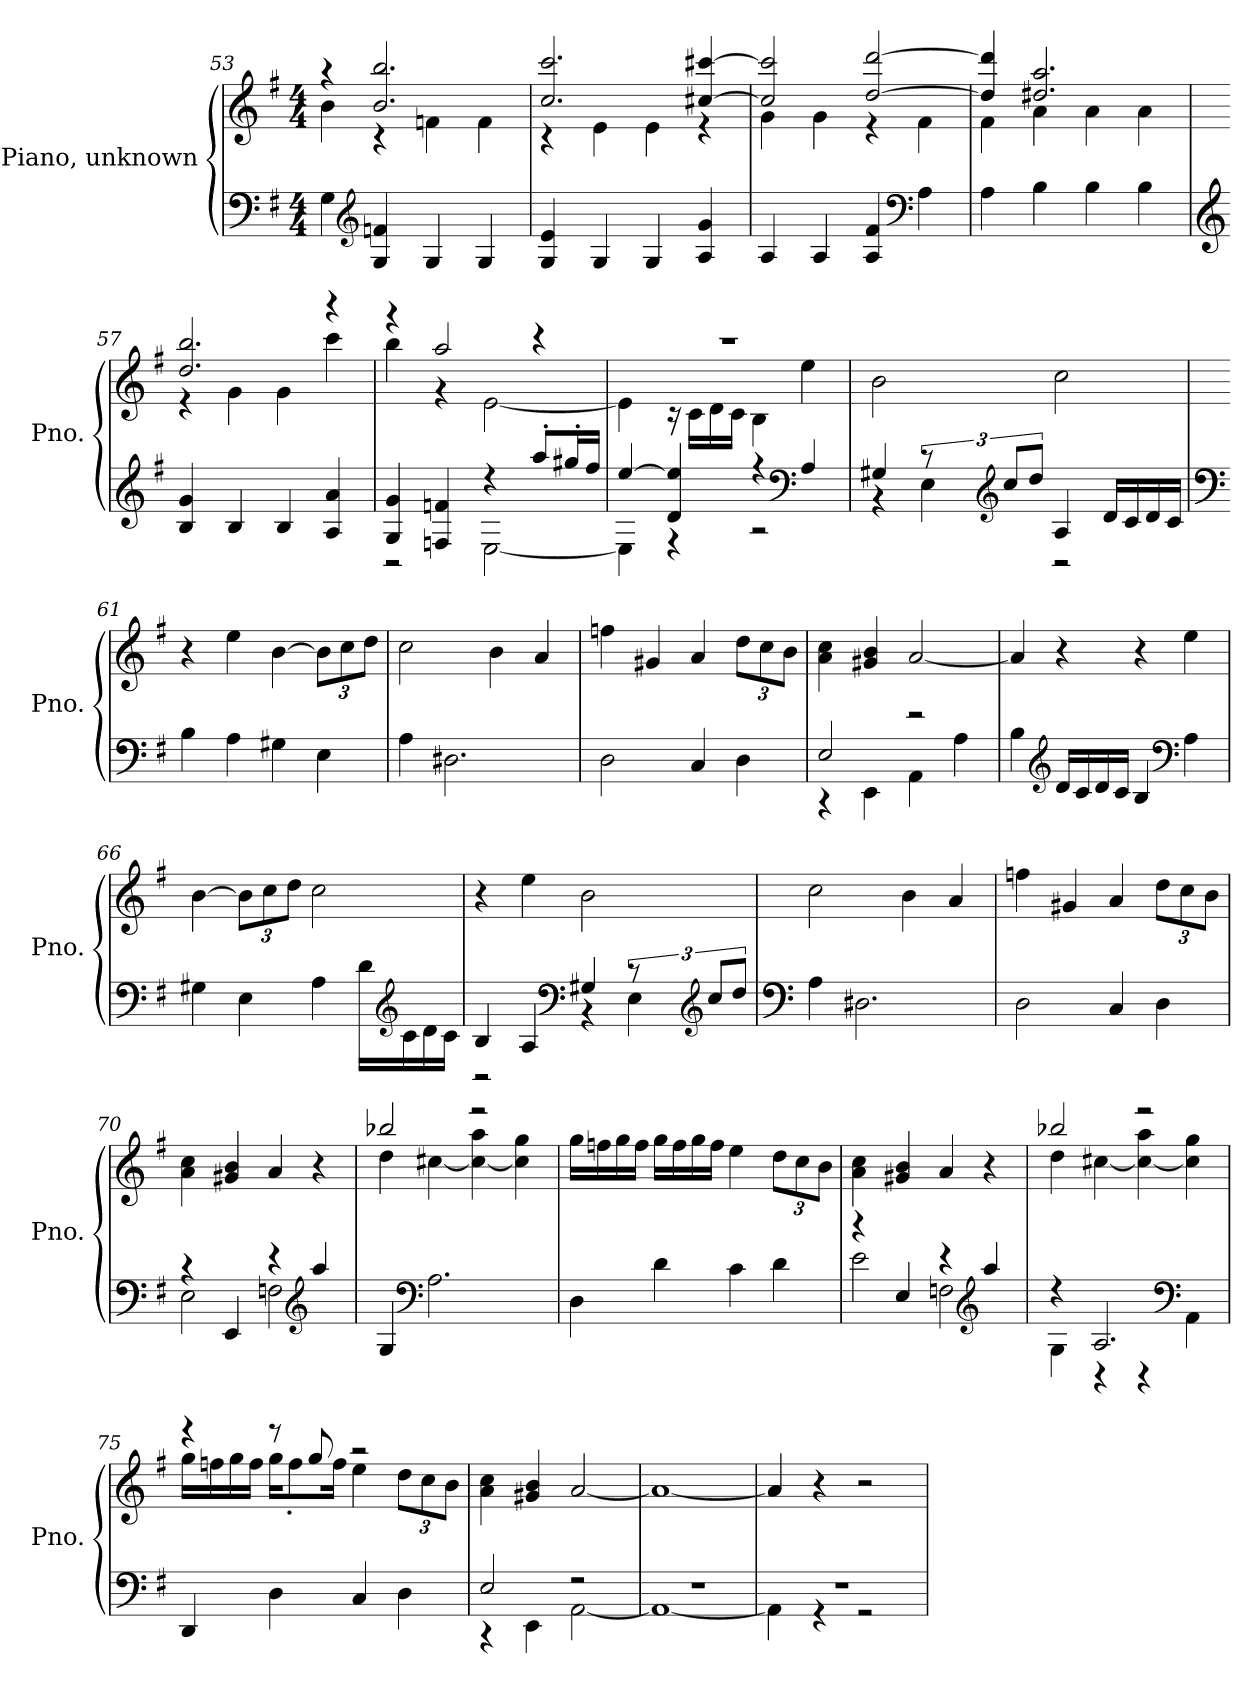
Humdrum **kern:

**kern	**kern
*part1	*part1
*staff2	*staff1
*I"Piano, unknown	*
*I'Pno.	*
!!LO:PB:g=z
*clefF4	*clefG2
*k[f#]	*k[f#]
*M4/4	*M4/4
=53	=53
*	*^
4G\	4r	4b\
*clefG2	*	*
4G/ 4fn/	2.b/ 2.bb/	4r
4G/	.	4fn\
4G/	.	4f\
=54	=54	=54
4G/ 4e/	2.cc/ 2.ccc/	4r
4G/	.	4e\
4G/	.	4e\
4A/ 4g/	[4cc#X/ [4ccc#X/	4r
=55	=55	=55
4A/	2cc#/] 2ccc#/]	4g\
4A/	.	4g\
4A/ 4f#/	[2dd/ [2ddd/	4r
*clefF4	*	*
4A\	.	4f#\
=56	=56	=56
4A\	4dd/] 4ddd/]	4f#\
4B\	2.dd#X/ 2.aa/	4a\
4B\	.	4a\
4B\	.	4a\
=57	=57	=57
*clefG2	*	*
4B/ 4g/	2.dd/ 2.bb/	4r
4B/	.	4g\
4B/	.	4g\
4A/ 4a/	4r	4ccc\
!!LO:LB:g=z	!!
=58	=58	=58
*^	*	*
4G/ 4g/	2r	4r	4bb\
4Fn/ 4fn/	.	2aa/	4r
4r	[2E\	.	[2e\
8aa'/L	.	4r	.
16gg#X'/L	.	.	.
16ff#/JJ	.	.	.
=59	=59	=59	=59
[4ee/	4E\]	1r	4e\]
4d/ 4ee/]	4r	.	16r
.	.	.	16c\LL
.	.	.	16d\
.	.	.	16c\JJ
4r	2r	.	4B\
*clefF4	*	*	*
4A/	.	.	4ee\
*	*	*v	*v
=60	=60	=60
4G#X/	4r	2b\
12r	4E\	.
*clefG2	*	*
12cc/L	.	.
12dd/J	.	.
4A/	2r	2cc\
16d/LL	.	.
16c/	.	.
16d/	.	.
16c/JJ	.	.
*v	*v	*
=61	=61
*clefF4	*
4B\	4r
4A\	4ee\
4G#X\	[4b\
*	*Xbrackettup
4E\	12b\L]
.	12cc\
.	12dd\J
=62	=62
4A\	2cc\
2.D#X\	.
.	4b\
.	4a/
!!LO:LB:g=z
=63	=63
2D\	4ffn\
.	4g#X/
4C/	4a/
4D\	12dd\L
.	12cc\
.	12b\J
=64	=64
*^	*
2E/	4r	4a\ 4cc\
.	4EE\	4g#X/ 4b/
2r	4AA\	[2a/
.	4A\	.
*v	*v	*
=65	=65
4B\	4a/]
*clefG2	*
16d/LL	4r
16c/	.
16d/	.
16c/JJ	.
4B/	4r
*clefF4	*
4A\	4ee\
=66	=66
4G#X\	[4b\
4E\	12b\L]
.	12cc\
.	12dd\J
4A\	2cc\
16d\LL	.
*clefG2	*
16c\	.
16d\	.
16c\JJ	.
!!LO:LB:g=z
=67	=67
*^	*
4B/	2r	4r
4A/	.	4ee\
*clefF4	*	*
4G#X/	4r	2b\
12r	4E\	.
*clefG2	*	*
12cc/L	.	.
12dd/J	.	.
*v	*v	*
=68	=68
*clefF4	*
4A\	2cc\
2.D#X\	.
.	4b\
.	4a/
=69	=69
2D\	4ffn\
.	4g#X/
4C/	4a/
4D\	12dd\L
.	12cc\
.	12b\J
=70	=70
*^	*
4r	2E\	4a\ 4cc\
4EE/	.	4g#X/ 4b/
4r	2Fn\	4a/
*clefG2	*	*
4aa/	.	4r
*v	*v	*
=71	=71
*	*^
4G/	2bb-X/	4dd\
*clefF4	*	*
2.A\	.	[4cc#X\
.	2r	4cc#\_ 4aa\
.	.	4cc#\] 4gg\
*	*v	*v
!!LO:LB:g=z
=72	=72
4D\	16gg\LL
.	16ffn\
.	16gg\
.	16ff\JJ
4d\	16gg\LL
.	16ff\
.	16gg\
.	16ff\JJ
4c\	4ee\
4d\	12dd\L
.	12cc\
.	12b\J
=73	=73
*^	*
4r	2e\	4a\ 4cc\
4E/	.	4g#X/ 4b/
4r	2Fn\	4a/
*clefG2	*	*
4aa/	.	4r
=74	=74	=74
*	*	*^
4r	4G\	2bb-X/	4dd\
2.A/	4r	.	[4cc#X\
.	4r	2r	4cc#\_ 4aa\
*clefF4	*	*	*
.	4AA\	.	4cc#\] 4gg\
*v	*v	*	*
=75	=75	=75
4DD/	4r	16gg\LL
.	.	16ffn\
.	.	16gg\
.	.	16ff\JJ
4D\	8r	16gg\KL
.	.	8ff'\
.	8gg/	.
.	.	16ff\Jk
4C/	2r	4ee\
4D\	.	12dd\L
.	.	12cc\
.	.	12b\J
*	*v	*v
!!LO:LB:g=z
=76	=76
*^	*
2E/	4r	4a\ 4cc\
.	4EE\	4g#X/ 4b/
2r	[2AA\	[2a/
=77	=77	=77
1r	1AA_	1a_
=78	=78	=78
1r	4AA\]	4a/]
.	4r	4r
.	2r	2r
*v	*v	*
=	=
*-	*-
